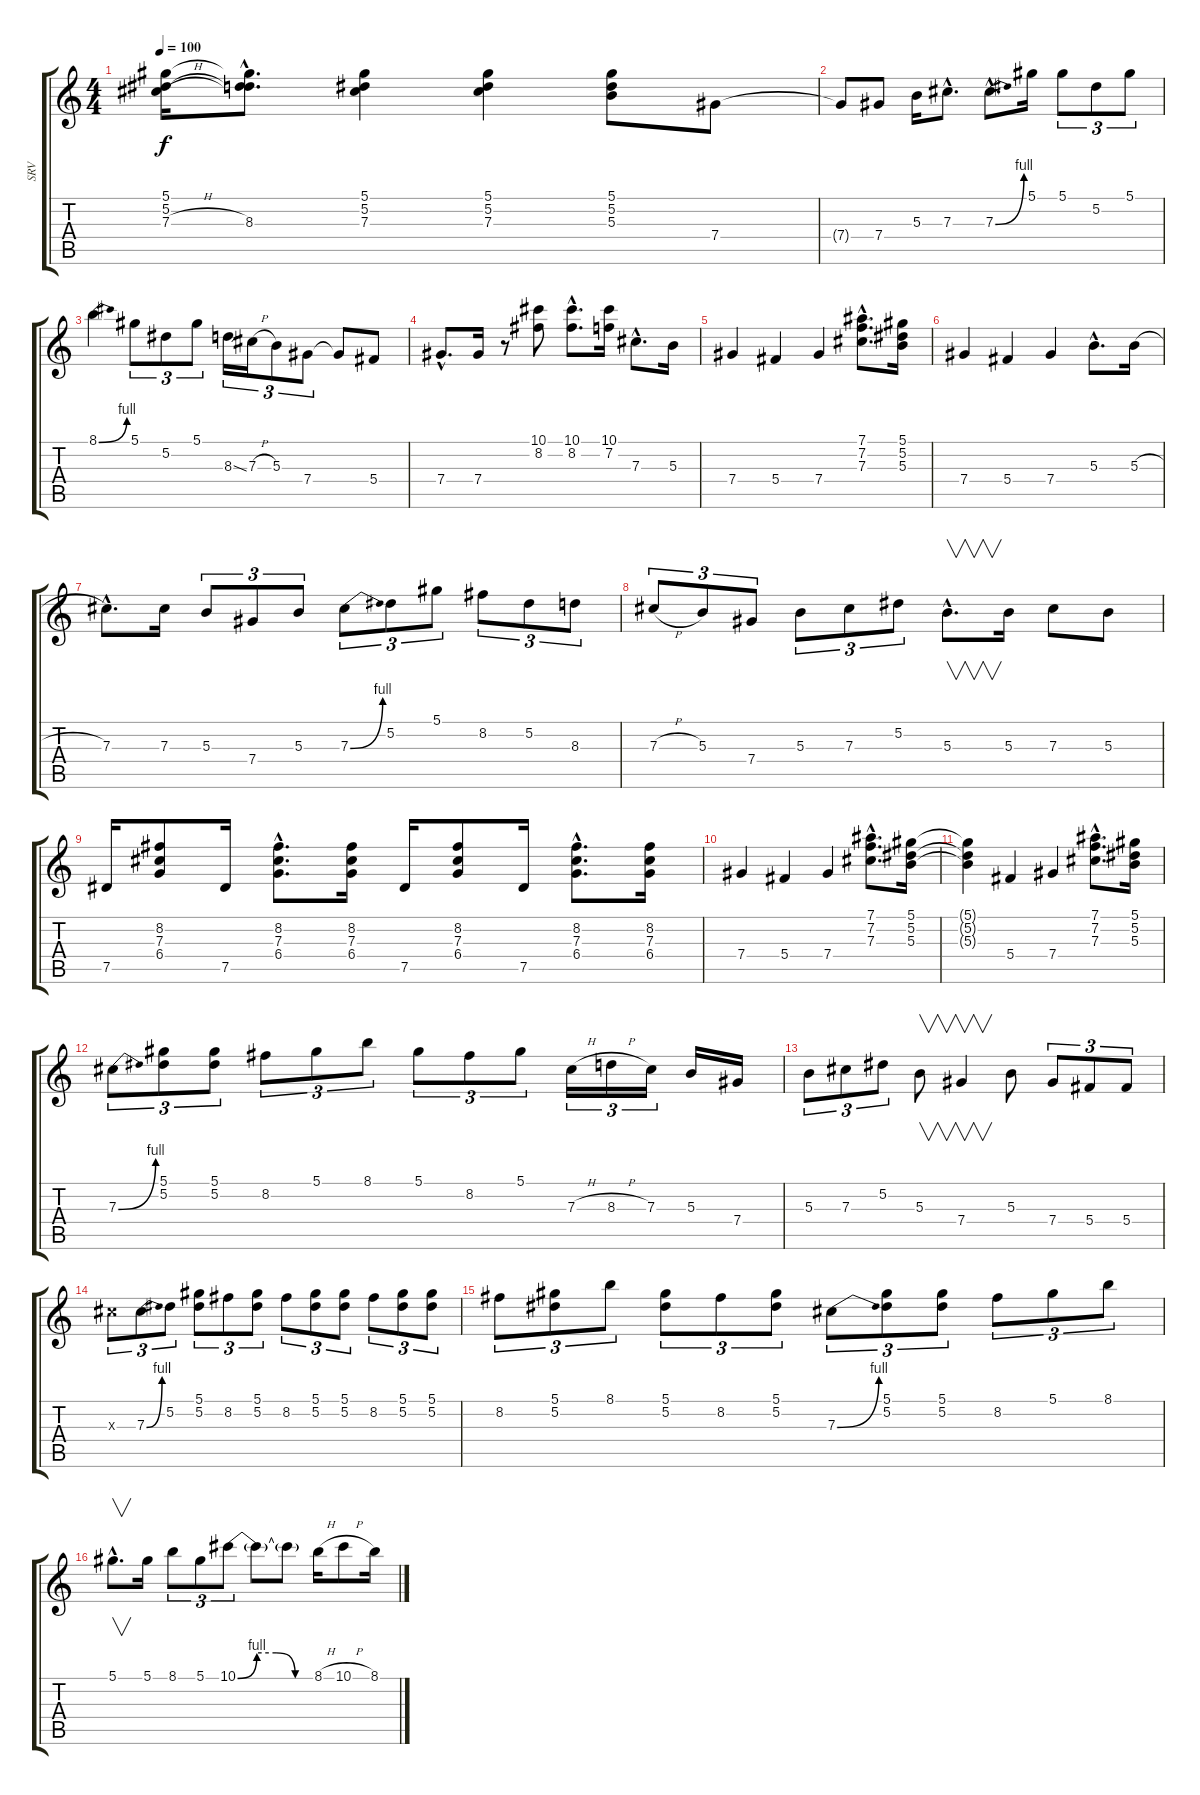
\track ("SRV" "SRV") {instrument electricguitarclean}
\staff {score tabs}
\tuning (Eb4 Bb3 Gb3 Db3 Ab2 Eb2) {hide}
\ts (4 4)
\tempo 100
\clef g2
\ks c
(5.1 5.2 7.3{h}).16{dy f} (5.1{hac t} 5.2{hac t} 8.3{hac}).8{d} (5.1 5.2 7.3).4 (5.1 5.2 7.3).4 (5.1 5.2 5.3).8 7.4.8 |
7.4{t}.8 7.4.8 5.3.16 7.3{hac}.8{d} 7.3{be (bend 0 0 60 4) hac}.8{d} 5.1.16 5.1.8{tu (3 2)} 5.2.8{tu (3 2)} 5.1.8{tu (3 2)} |
8.1{be (bend 0 0 60 4)}.4 5.1.8{tu (3 2)} 5.2.8{tu (3 2)} 5.1.8{tu (3 2)} 8.3{ss}.16{tu (3 2)} 7.3{h}.16{tu (3 2)} 5.3.8{tu (3 2)} 7.4.8{tu (3 2)} 7.4{t}.8 5.4.8 |
7.4{hac}.8{d} 7.4.16 r.8 (10.1 8.2).8 (10.1{hac} 8.2{hac}).8{d} (10.1 7.2).16 7.3{hac}.8{d} 5.3.16 |
7.4.4 5.4.4 7.4.4 (7.1{hac} 7.2{hac} 7.3{hac}).8{d} (5.1 5.2 5.3).16 |
7.4.4 5.4.4 7.4.4 5.3{hac}.8{d} 5.3{h}.16 |
7.3{hac}.8{d} 7.3.16 5.3.8{tu (3 2)} 7.4.8{tu (3 2)} 5.3.8{tu (3 2)} 7.3{be (bend 0 0 60 4)}.8{tu (3 2)} 5.2.8{tu (3 2)} 5.1.8{tu (3 2)} 8.2.8{tu (3 2)} 5.2.8{tu (3 2)} 8.3.8{tu (3 2)} |
7.3{h}.8{tu (3 2)} 5.3.8{tu (3 2)} 7.4.8{tu (3 2)} 5.3.8{tu (3 2)} 7.3.8{tu (3 2)} 5.2.8{tu (3 2)} 5.3{hac}.8{v d} 5.3.16 7.3.8 5.3.8 |
7.5.16 (8.2 7.3 6.4).8 7.5.16 (8.2{hac} 7.3{hac} 6.4{hac}).8{d} (8.2 7.3 6.4).16 7.5.16 (8.2 7.3 6.4).8 7.5.16 (8.2{hac} 7.3{hac} 6.4{hac}).8{d} (8.2 7.3 6.4).16 |
7.4.4 5.4.4 7.4.4 (7.1{hac} 7.2{hac} 7.3{hac}).8{d} (5.1 5.2 5.3).16 |
(5.1{t} 5.2{t} 5.3{t}).4 5.4.4 7.4.4 (7.1{hac} 7.2{hac} 7.3{hac}).8{d} (5.1 5.2 5.3).16 |
7.3{be (bend 0 0 60 4)}.8{tu (3 2)} (5.1 5.2).8{tu (3 2)} (5.1 5.2).8{tu (3 2)} 8.2.8{tu (3 2)} 5.1.8{tu (3 2)} 8.1.8{tu (3 2)} 5.1.8{tu (3 2)} 8.2.8{tu (3 2)} 5.1.8{tu (3 2)} 7.3{h}.16{tu (3 2)} 8.3{h}.16{tu (3 2)} 7.3.16{tu (3 2)} 5.3.16 7.4.16 |
5.3.8{tu (3 2)} 7.3.8{tu (3 2)} 5.2.8{tu (3 2)} 5.3.8{v} 7.4.4{v} 5.3.8 7.4.8{tu (3 2)} 5.4.8{tu (3 2)} 5.4.8{tu (3 2)} |
7.3{x}.8{tu (3 2)} 7.3{be (bend 0 0 60 4)}.8{tu (3 2)} 5.2.8{tu (3 2)} (5.1 5.2).8{tu (3 2)} 8.2.8{tu (3 2)} (5.1 5.2).8{tu (3 2)} 8.2.8{tu (3 2)} (5.1 5.2).8{tu (3 2)} (5.1 5.2).8{tu (3 2)} 8.2.8{tu (3 2)} (5.1 5.2).8{tu (3 2)} (5.1 5.2).8{tu (3 2)} |
8.2.8{tu (3 2)} (5.1 5.2).8{tu (3 2)} 8.1.8{tu (3 2)} (5.1 5.2).8{tu (3 2)} 8.2.8{tu (3 2)} (5.1 5.2).8{tu (3 2)} 7.3{be (bend 0 0 60 4)}.8{tu (3 2)} (5.1 5.2).8{tu (3 2)} (5.1 5.2).8{tu (3 2)} 8.2.8{tu (3 2)} 5.1.8{tu (3 2)} 8.1.8{tu (3 2)} |
5.1{hac}.8{v d} 5.1.16 8.1.8{tu (3 2)} 5.1.8{tu (3 2)} 10.1{be (custom 0 0 15 4 30 4 45 0 60 0)}.8{tu (3 2)} 10.1{t}.8 10.1{t}.8 8.1{h}.16 10.1{h}.8 8.1.16
